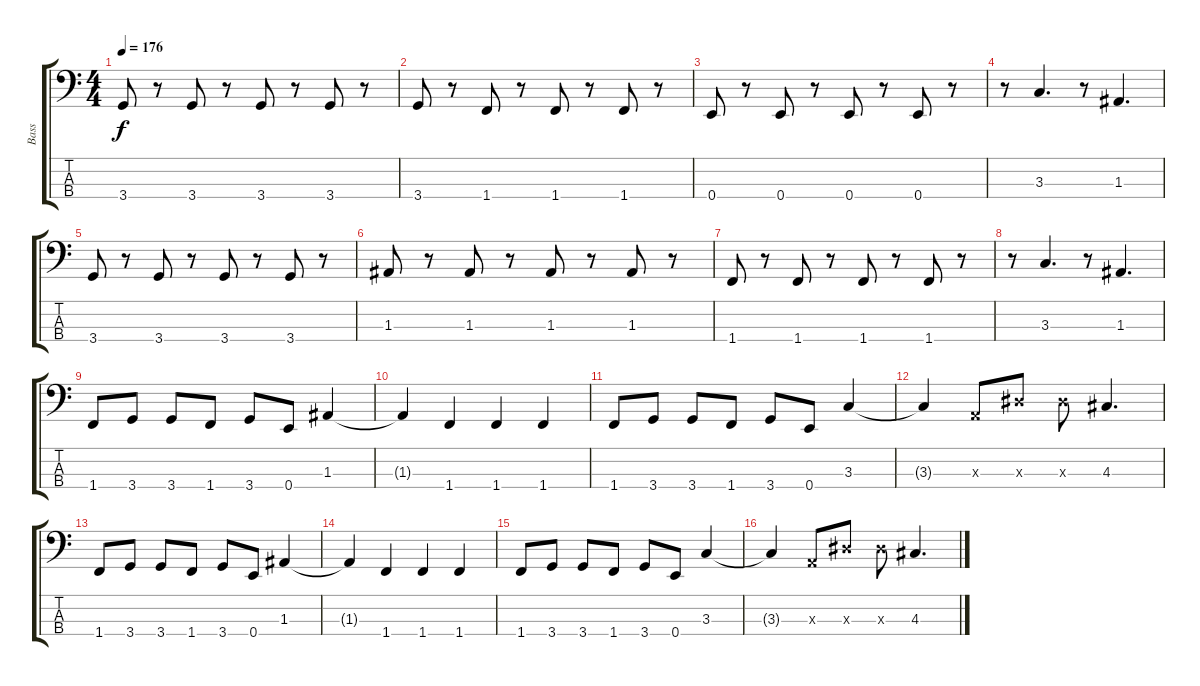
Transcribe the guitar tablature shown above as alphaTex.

\track ("Bass" "Bass") {instrument electricbasspick}
\staff {score tabs}
\tuning (G2 D2 A1 E1) {hide}
\ts (4 4)
\tempo 176
\clef f4
\ks c
3.4.8{dy f} r.8 3.4.8 r.8 3.4.8 r.8 3.4.8 r.8 |
3.4.8 r.8 1.4.8 r.8 1.4.8 r.8 1.4.8 r.8 |
0.4.8 r.8 0.4.8 r.8 0.4.8 r.8 0.4.8 r.8 |
r.8 3.3.4{d} r.8 1.3.4{d} |
3.4.8 r.8 3.4.8 r.8 3.4.8 r.8 3.4.8 r.8 |
1.3.8 r.8 1.3.8 r.8 1.3.8 r.8 1.3.8 r.8 |
1.4.8 r.8 1.4.8 r.8 1.4.8 r.8 1.4.8 r.8 |
r.8 3.3.4{d} r.8 1.3.4{d} |
1.4.8 3.4.8 3.4.8 1.4.8 3.4.8 0.4.8 1.3.4 |
1.3{t}.4 1.4.4 1.4.4 1.4.4 |
1.4.8 3.4.8 3.4.8 1.4.8 3.4.8 0.4.8 3.3.4 |
3.3{t}.4 0.3{x}.8 6.3{x}.8 6.3{x}.8 4.3.4{d} |
1.4.8 3.4.8 3.4.8 1.4.8 3.4.8 0.4.8 1.3.4 |
1.3{t}.4 1.4.4 1.4.4 1.4.4 |
1.4.8 3.4.8 3.4.8 1.4.8 3.4.8 0.4.8 3.3.4 |
3.3{t}.4 0.3{x}.8 6.3{x}.8 6.3{x}.8 4.3.4{d}
